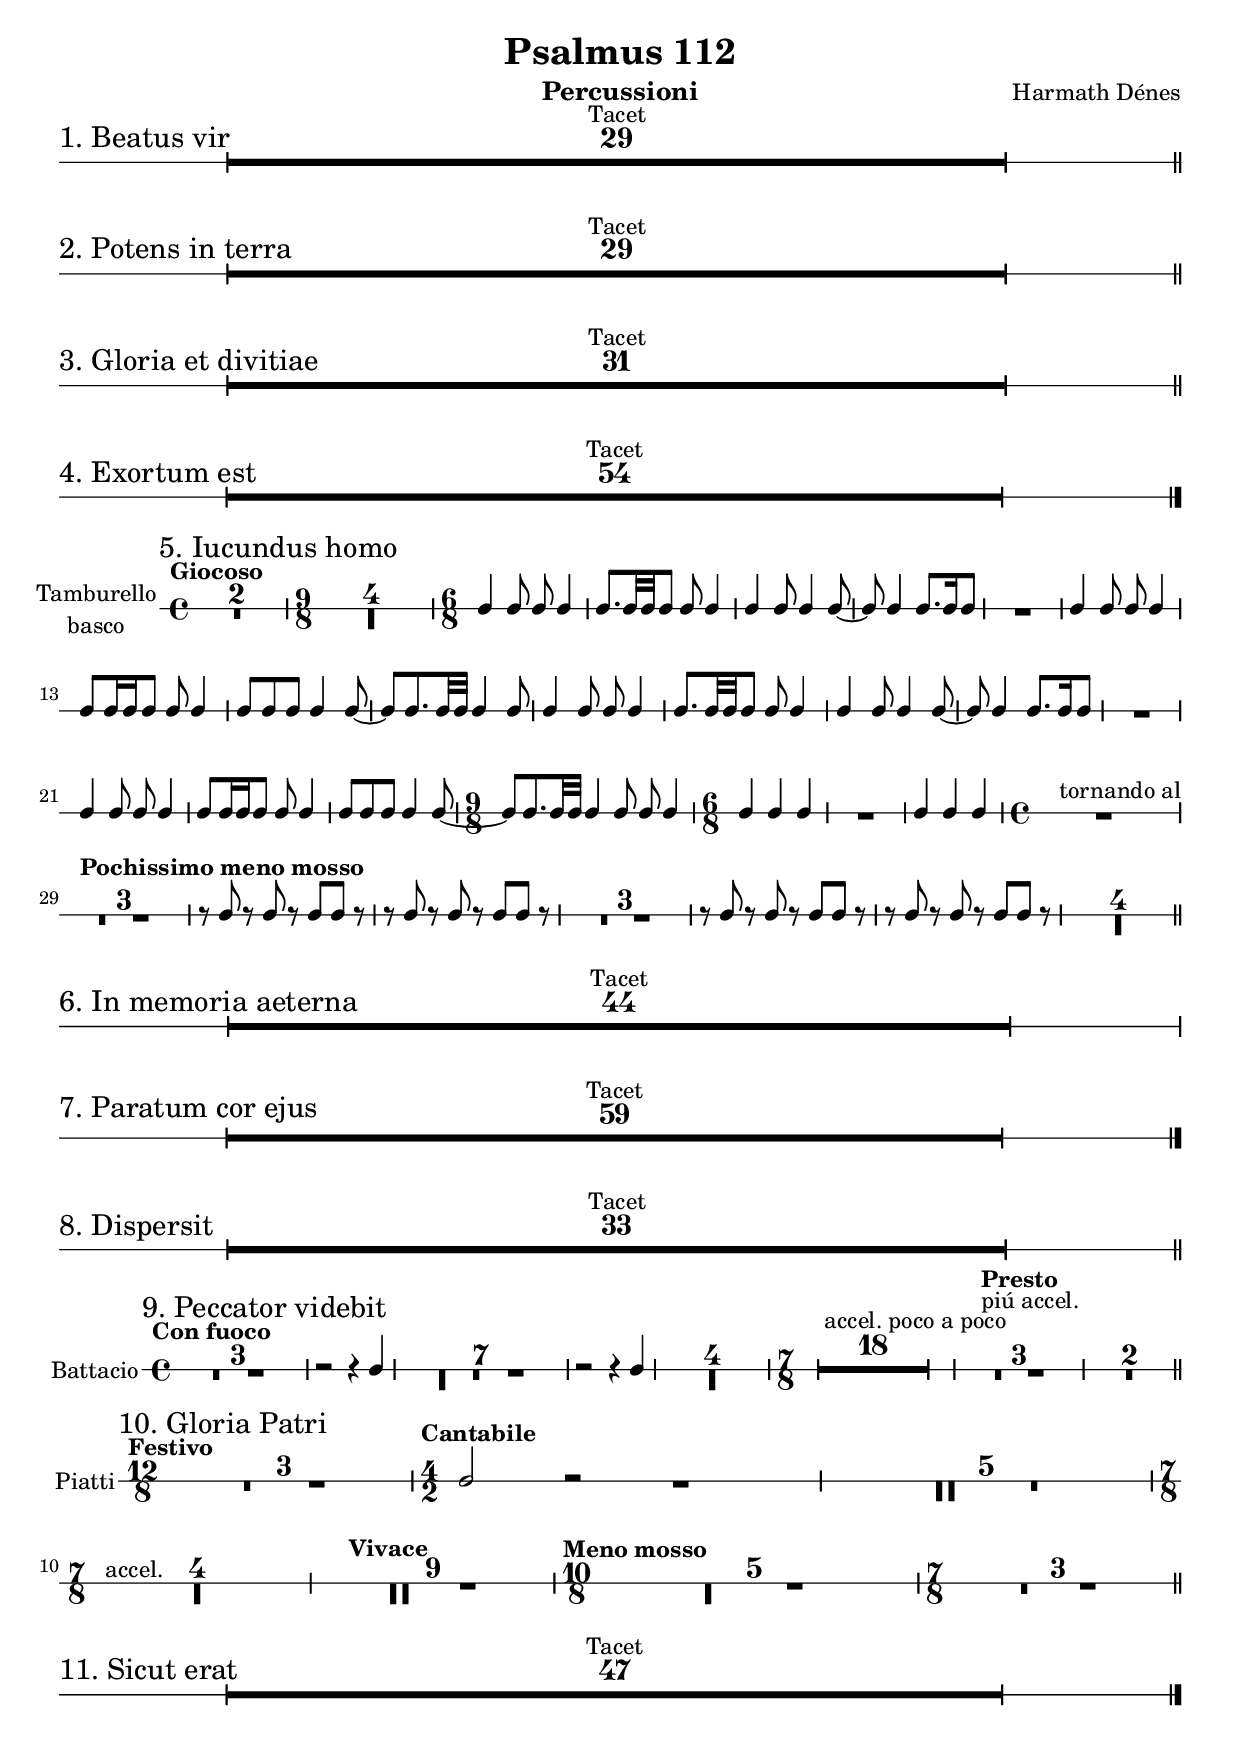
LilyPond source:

\include "Common.ily"

\header {
	instrument = "Percussioni"
}

\score {
	\new RhythmicStaff <<
		\AHeader
		\ATacet
	>>	
}
\score {
	\new RhythmicStaff <<
		\BHeader
		\BTacet
	>>	
}
\score {
	\new RhythmicStaff <<
		\CHeader
		\CTacet
	>>	
}
\score {
	\new RhythmicStaff <<
		\DHeader
		\DTacet
	>>	
}
\score {
	\new RhythmicStaff <<
		\EGlobal
		\ETamburelloBasco
	>>
	\layout {
	    indent = 1.7\cm
	}
}
\score {
	\new RhythmicStaff <<
		\FHeader
		\FTacet
	>>	
}
\score {
	\new RhythmicStaff <<
		\GHeader
		\GTacet
	>>	
}
\score {
	\new RhythmicStaff <<
		\HHeader
		\HTacet
	>>	
}
\score {
	\new RhythmicStaff <<
		\IGlobal
		\IBattacio
	>>	
	\layout {
	    indent = 1.4\cm
	}
}
\score {
	\new RhythmicStaff <<
		\JGlobal
		\JPiatti
	>>	
	\layout {
	    indent = 1\cm
	}
}
\score {
	\new RhythmicStaff <<
		\KHeader
		\KTacet
	>>	
}